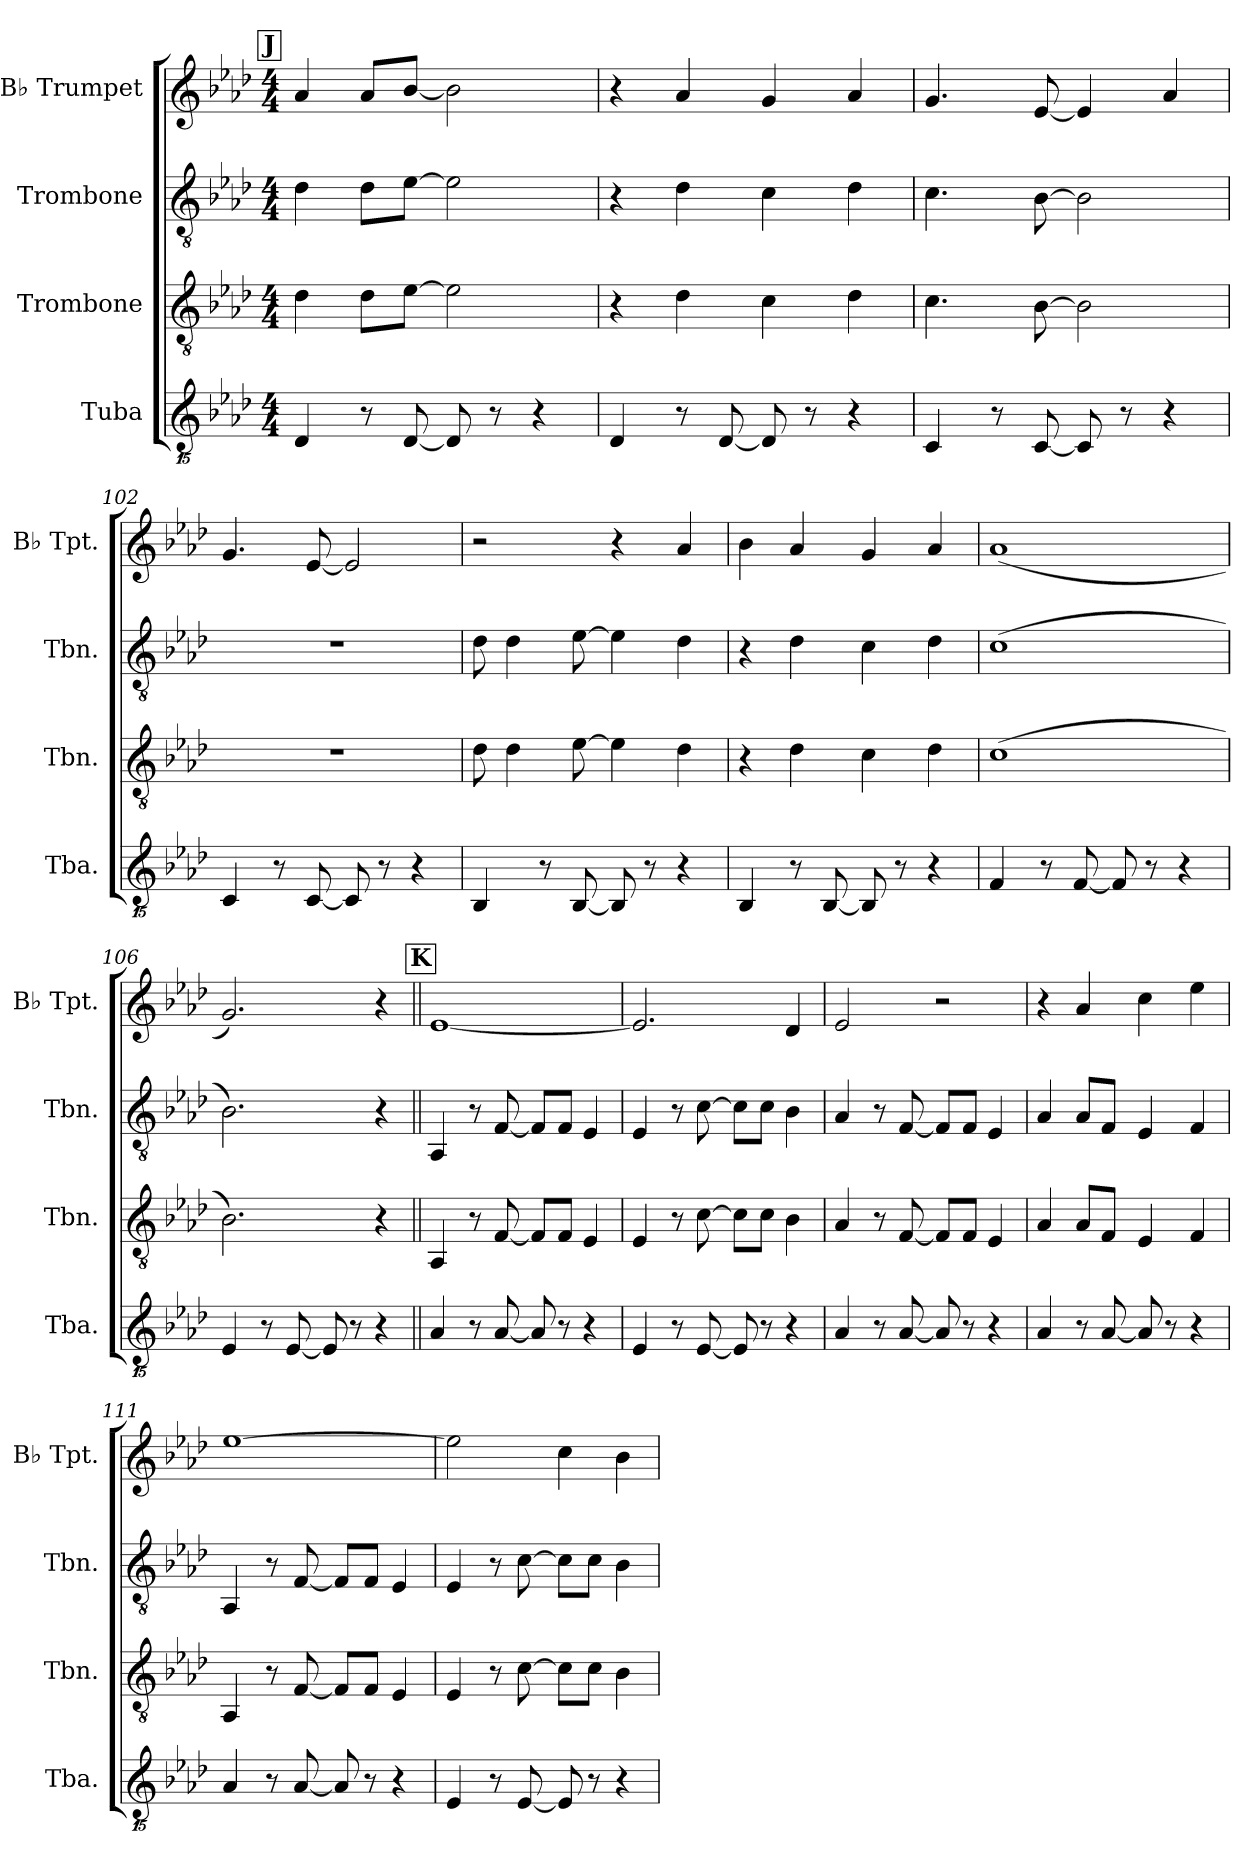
**kern	**kern	**kern	**kern
*part4	*part3	*part2	*part1
*staff4	*staff3	*staff2	*staff1
*I"Tuba	*I"Trombone	*I"Trombone	*I"B♭ Trumpet
*I'Tba.	*I'Tbn.	*I'Tbn.	*I'B♭ Tpt.
*clefGvv2	*clefGv2	*clefGv2	*clefG2
*k[b-e-a-d-]	*k[b-e-a-d-]	*k[b-e-a-d-]	*k[b-e-a-d-]
*M4/4	*M4/4	*M4/4	*M4/4
!!LO:REH:place=s1:a:B:fs=14:t=J
=99	=99	=99	=99
4DD-	4d-	4d-	4a-
8r	8d-L	8d-L	8a-L
[8DD-	[8e-J	[8e-J	[8b-J
8DD-]	2e-]	2e-]	2b-]
8r	.	.	.
4r	.	.	.
=100	=100	=100	=100
4DD-	4r	4r	4r
8r	4d-	4d-	4a-
[8DD-	.	.	.
8DD-]	4c	4c	4g
8r	.	.	.
4r	4d-	4d-	4a-
=101	=101	=101	=101
4CC	4.c	4.c	4.g
8r	.	.	.
[8CC	[8B-	[8B-	[8e-
8CC]	2B-]	2B-]	4e-]
8r	.	.	.
4r	.	.	4a-
=102	=102	=102	=102
4CC	1r	1r	4.g
8r	.	.	.
[8CC	.	.	[8e-
8CC]	.	.	2e-]
8r	.	.	.
4r	.	.	.
=103	=103	=103	=103
4BBB-	8d-	8d-	2r
.	4d-	4d-	.
8r	.	.	.
[8BBB-	[8e-	[8e-	.
8BBB-]	4e-]	4e-]	4r
8r	.	.	.
4r	4d-	4d-	4a-
=104	=104	=104	=104
4BBB-	4r	4r	4b-
8r	4d-	4d-	4a-
[8BBB-	.	.	.
8BBB-]	4c	4c	4g
8r	.	.	.
4r	4d-	4d-	4a-
=105	=105	=105	=105
4FF	(>1c	(>1c	(>1a-
8r	.	.	.
[8FF	.	.	.
8FF]	.	.	.
8r	.	.	.
4r	.	.	.
=106	=106	=106	=106
4EE-	2.B-)	2.B-)	2.g)
8r	.	.	.
[8EE-	.	.	.
8EE-]	.	.	.
8r	.	.	.
4r	4r	4r	4r
!!LO:REH:place=s1:a:B:fs=14:t=K
=107||	=107||	=107||	=107||
4AA-	4AA-	4AA-	[1e-
8r	8r	8r	.
[8AA-	[8F	[8F	.
8AA-]	8FL]	8FL]	.
8r	8FJ	8FJ	.
4r	4E-	4E-	.
=108	=108	=108	=108
4EE-	4E-	4E-	2.e-]
8r	8r	8r	.
[8EE-	[8c	[8c	.
8EE-]	8cL]	8cL]	.
8r	8cJ	8cJ	.
4r	4B-	4B-	4d-
=109	=109	=109	=109
4AA-	4A-	4A-	2e-
8r	8r	8r	.
[8AA-	[8F	[8F	.
8AA-]	8FL]	8FL]	2r
8r	8FJ	8FJ	.
4r	4E-	4E-	.
=110	=110	=110	=110
4AA-	4A-	4A-	4r
8r	8A-L	8A-L	4a-
[8AA-	8FJ	8FJ	.
8AA-]	4E-	4E-	4cc
8r	.	.	.
4r	4F	4F	4ee-
=111	=111	=111	=111
4AA-	4AA-	4AA-	[1ee-
8r	8r	8r	.
[8AA-	[8F	[8F	.
8AA-]	8FL]	8FL]	.
8r	8FJ	8FJ	.
4r	4E-	4E-	.
=112	=112	=112	=112
4EE-	4E-	4E-	2ee-]
8r	8r	8r	.
[8EE-	[8c	[8c	.
8EE-]	8cL]	8cL]	4cc
8r	8cJ	8cJ	.
4r	4B-	4B-	4b-
=	=	=	=
*-	*-	*-	*-
